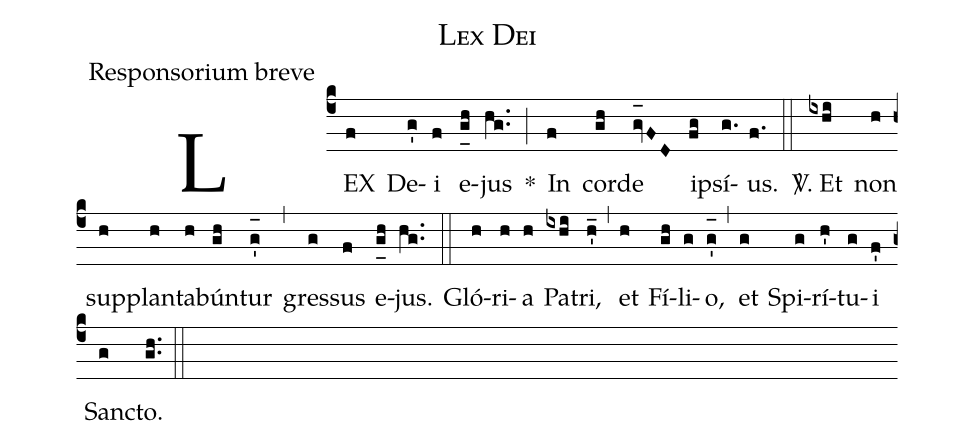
name:Lex Dei;
office-part:Responsorium breve;
%%
(c4) LEX(f) De(g')i(f) e(g_[uh:l]h)jus(hg..) *(;) In(f) cor(gh)de(gv_[oh:h]FD) i(fg)psí(g.)us.(f.) (::)
<sp>V/</sp>. Et(ixhi) non(h) sup(h)plan(h)ta(h)bún(gh)tur(g'_[oh:h]) (,) gres(g)sus(f) e(g_[uh:l]h)jus.(hg..) (::) Gló(h)ri(h)a(h) Pa(ixhi)tri,(h'_) (,) et(h) Fí(gh)li(g)o,(g'_[oh:h]) (,) et(g) Spi(g)rí(h')tu(g)i(f') San(g)cto.(gh..) (::)
